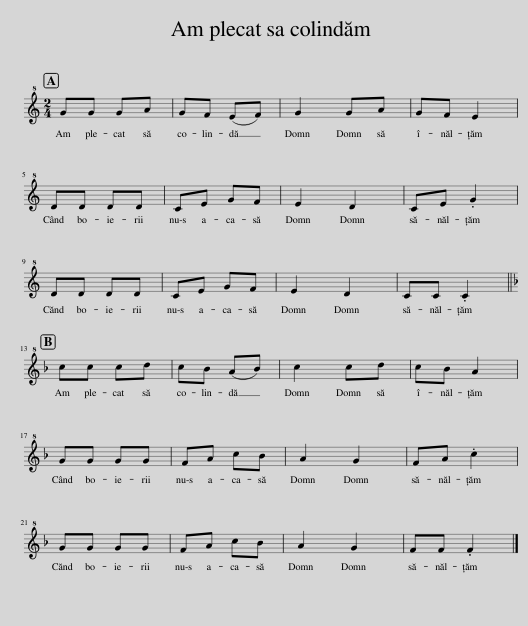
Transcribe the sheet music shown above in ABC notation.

X:1
L:1/8
M:2/4
I:linebreak $
K:C
V:1 treble+8
V:1
 GG GA | GF (EF) | G2 GA | GF E2 |$ DD DD | %5
 CE GF | E2 D2 | CE .G2 |$ DD DD | CE GF | %10
 E2 D2 | CC .C2 ||$[K:F] cc cd | cB (AB) | c2 cd | %15
 cB A2 |$ GG GG | FA cB | A2 G2 | FA .c2 |$ %20
 GG GG | FA cB | A2 G2 | FF .F2 |] %24
